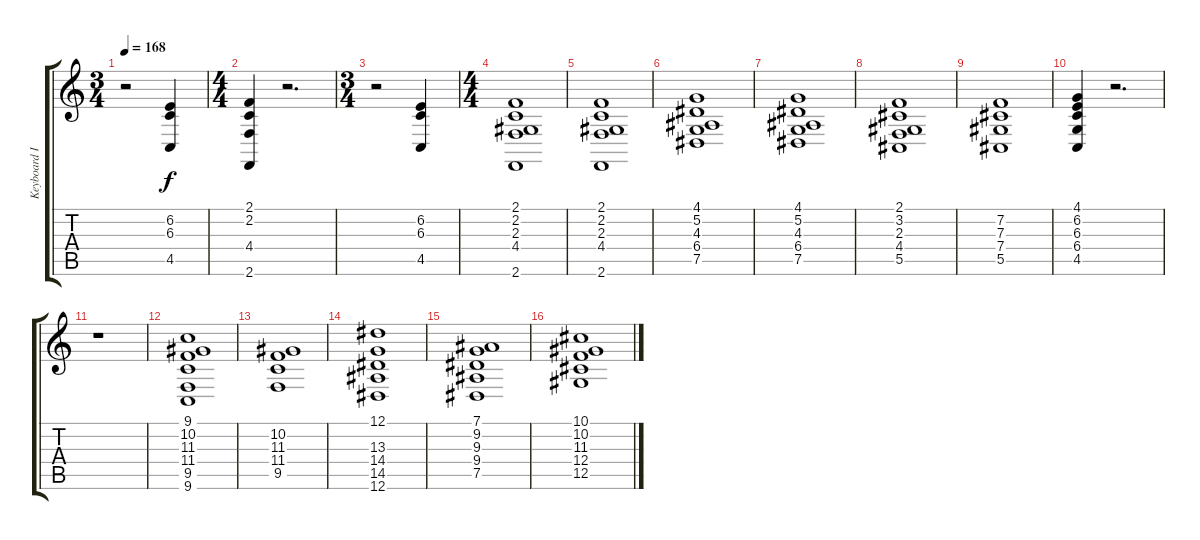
\track ("Keyboard II" "Keyboard I") {instrument choiraahs}
\staff {score tabs}
\tuning (Eb4 Bb3 Gb3 Db3 Ab2 Eb2) {hide}
\ts (3 4)
\tempo 168
\clef g2
\ks c
r.2{dy f} (6.2 6.3 4.5).4 |
\ts (4 4)
(2.1 2.2 4.4 2.6).4 r.2{d} |
\ts (3 4)
r.2 (6.2 6.3 4.5).4 |
\ts (4 4)
(2.1 2.2 2.3 4.4 2.6).1 |
(2.1 2.2 2.3 4.4 2.6).1 |
(4.1 5.2 4.3 6.4 7.5).1 |
(4.1 5.2 4.3 6.4 7.5).1 |
(2.1 3.2 2.3 4.4 5.5).1 |
(7.2 7.3 7.4 5.5).1 |
(4.1 6.2 6.3 6.4 4.5).4 r.2{d} |
r.1 |
(9.1 10.2 11.3 11.4 9.5 9.6).1 |
(10.2 11.3 11.4 9.5).1 |
(12.1 13.3 14.4 14.5 12.6).1 |
(7.1 9.2 9.3 9.4 7.5).1 |
(10.1 10.2 11.3 12.4 12.5).1
